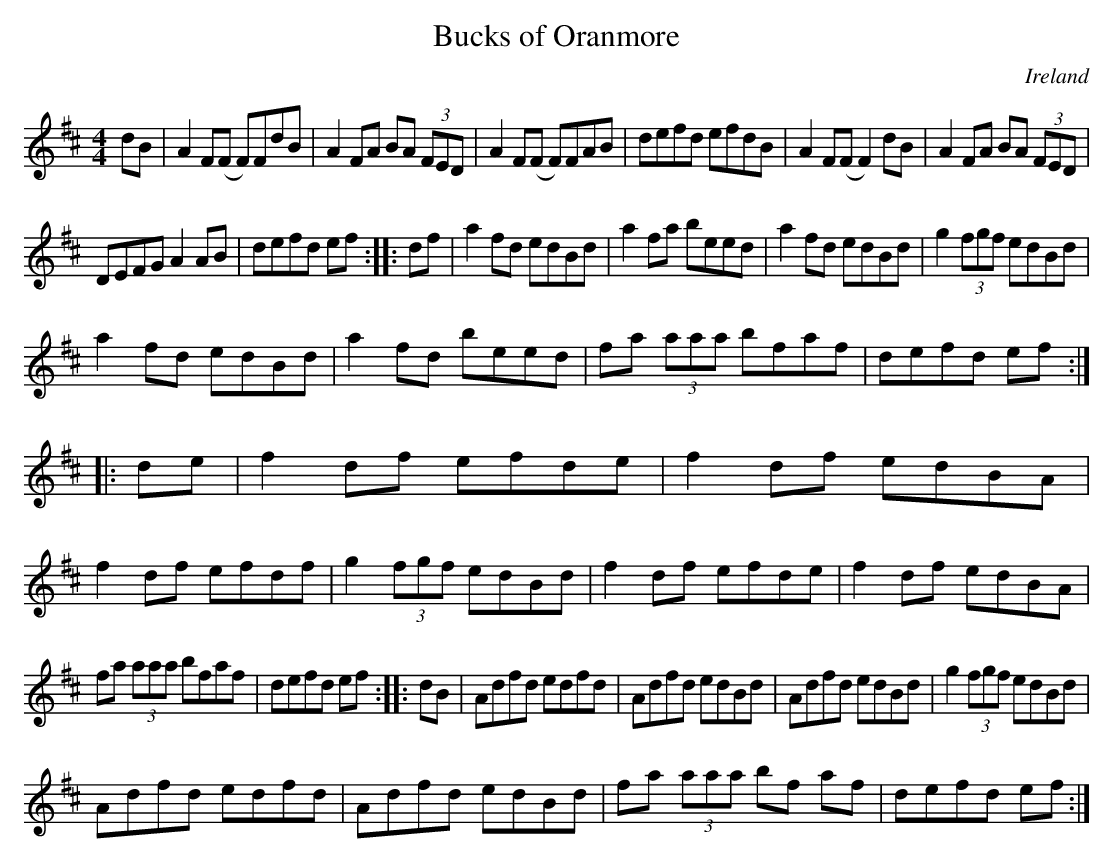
X:1
T:Bucks of Oranmore
O:Ireland
M:4/4
K:D
dB|\
A2F(F F)FdB|A2FA BA (3FED|\
A2F(F F)FAB|defd efdB|\
A2F(F F2)dB|A2FA BA (3FED|
DEFG A2AB|defd ef ::\
df|\
a2fd edBd|a2fa beed|a2fd edBd|g2 (3fgf edBd|
a2fd edBd|a2fd beed|fa (3aaa bfaf|defd ef::\
de|\
f2df efde|f2df edBA|f2df efdf|g2(3fgf edBd|\
f2df efde|f2df edBA|
fa (3aaa bfaf|defd ef::\
dB|\
Adfd edfd|Adfd edBd|Adfd edBd|g2 (3fgf edBd|
Adfd edfd|Adfd edBd|fa (3aaa bf af|defd ef:|
